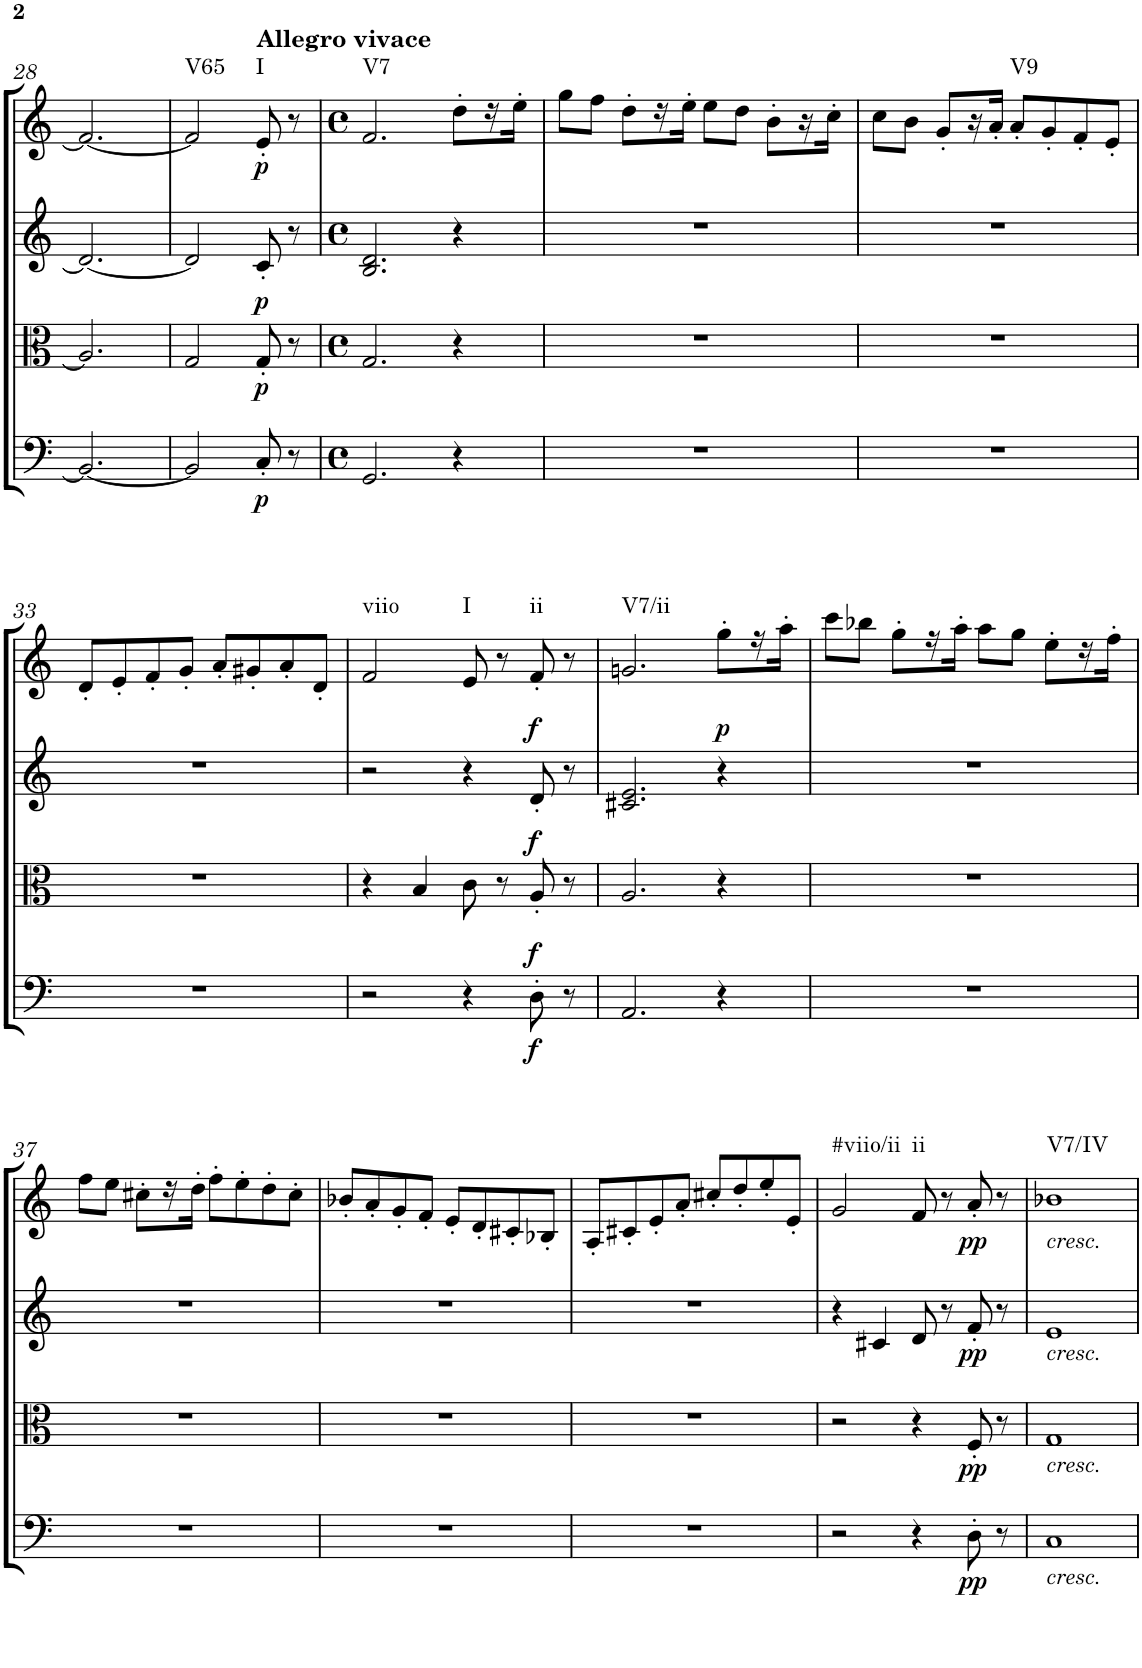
**kern	**dynam	**kern	**dynam	**kern	**dynam	**kern	**dynam	**harte
*part4	*part4	*part3	*part3	*part2	*part2	*part1	*part1	*part1
*staff4	*staff4	*staff3	*staff3	*staff2	*staff2	*staff1	*staff1	*
*I"Cello	*	*I"Viola	*	*I"2nd Violin	*	*I"1st Violin	*	*
*	*	*I'Vla	*	*I'Vln	*	*I'Vln	*	*
!!LO:PB:g=z
*clefF4	*	*clefC3	*	*clefG2	*	*clefG2	*	*
*k[]	*	*k[]	*	*k[]	*	*k[]	*	*
*M3/4	*	*M3/4	*	*M3/4	*	*M3/4	*	*
=28	=28	=28	=28	=28	=28	=28	=28	=28
2.BB/_	.	2.A-/]	.	2.d/_	.	2.f/_	.	.
=29	=29	=29	=29	=29	=29	=29	=29	=29
!	!	!	!	!	!	!	!	!LO:H:kt=V65
2BB/]	.	2G/	.	2d/]	.	2f/]	.	N
!	!	!	!	!	!	!LO:TX:a:B:t=Allegro vivace	!	!
!	!LO:DY:b	!	!LO:DY:b	!	!	!	!	!
!	!	!	!LO:DY:n=1:a	!	!	!	!LO:DY:b	!LO:H:kt=I
8C'/	p	8G'/	p p	8c'/	.	8e'/	p	N
8r	.	8r	.	8r	.	8r	.	.
=30	=30	=30	=30	=30	=30	=30	=30	=30
*M4/4	*	*M4/4	*	*M4/4	*	*M4/4	*	*
*met(c)	*	*met(c)	*	*met(c)	*	*met(c)	*	*
!	!	!	!	!	!	!	!	!LO:H:kt=V7
2.GG/	.	2.G/	.	2.B/ 2.d/	.	2.f/	.	N
4r	.	4r	.	4r	.	8dd'\L	.	.
.	.	.	.	.	.	16r	.	.
.	.	.	.	.	.	16ee'\JJ	.	.
=31	=31	=31	=31	=31	=31	=31	=31	=31
1r	.	1r	.	1r	.	8gg\L	.	.
.	.	.	.	.	.	8ff\J	.	.
.	.	.	.	.	.	8dd'\L	.	.
.	.	.	.	.	.	16r	.	.
.	.	.	.	.	.	16ee'\JJ	.	.
.	.	.	.	.	.	8ee\L	.	.
.	.	.	.	.	.	8dd\J	.	.
.	.	.	.	.	.	8b'\L	.	.
.	.	.	.	.	.	16r	.	.
.	.	.	.	.	.	16cc'\JJ	.	.
=32	=32	=32	=32	=32	=32	=32	=32	=32
1r	.	1r	.	1r	.	8cc\L	.	.
.	.	.	.	.	.	8b\J	.	.
.	.	.	.	.	.	8g'/L	.	.
.	.	.	.	.	.	16r	.	.
.	.	.	.	.	.	16a'/JJ	.	.
!	!	!	!	!	!	!	!	!LO:H:kt=V9
.	.	.	.	.	.	8a'/L	.	N
.	.	.	.	.	.	8g'/	.	.
.	.	.	.	.	.	8f'/	.	.
.	.	.	.	.	.	8e'/J	.	.
!!LO:LB:g=z
=33	=33	=33	=33	=33	=33	=33	=33	=33
1r	.	1r	.	1r	.	8d'/L	.	.
.	.	.	.	.	.	8e'/	.	.
.	.	.	.	.	.	8f'/	.	.
.	.	.	.	.	.	8g'/J	.	.
.	.	.	.	.	.	8a'/L	.	.
.	.	.	.	.	.	8g#X'/	.	.
.	.	.	.	.	.	8a'/	.	.
.	.	.	.	.	.	8d'/J	.	.
=34	=34	=34	=34	=34	=34	=34	=34	=34
!	!	!	!	!	!	!	!	!LO:H:kt=viio
2r	.	4r	.	2r	.	2f/	.	N
.	.	4B/	.	.	.	.	.	.
!	!	!	!	!	!	!	!	!LO:H:kt=I
4r	.	8c\	.	4r	.	8e/	.	N
.	.	8r	.	.	.	8r	.	.
!	!LO:DY:b	!	!	!	!	!	!	!
!	!LO:DY:n=1:a	!	!LO:DY:a	!	!LO:DY:a	!	!	!LO:H:kt=ii
8D'\	f f	8A'/	f	8d'/	f	8f'/	.	N
8r	.	8r	.	8r	.	8r	.	.
=35	=35	=35	=35	=35	=35	=35	=35	=35
!	!	!	!	!	!	!	!	!LO:H:kt=V7/ii
2.AA/	.	2.A/	.	2.c#X/ 2.e/	.	2.gn/	.	N
!	!	!	!	!	!LO:DY:a	!	!	!
4r	.	4r	.	4r	p	8gg'\L	.	.
.	.	.	.	.	.	16r	.	.
.	.	.	.	.	.	16aa'\JJ	.	.
=36	=36	=36	=36	=36	=36	=36	=36	=36
1r	.	1r	.	1r	.	8ccc\L	.	.
.	.	.	.	.	.	8bb-X\J	.	.
.	.	.	.	.	.	8gg'\L	.	.
.	.	.	.	.	.	16r	.	.
.	.	.	.	.	.	16aa'\JJ	.	.
.	.	.	.	.	.	8aa\L	.	.
.	.	.	.	.	.	8gg\J	.	.
.	.	.	.	.	.	8ee'\L	.	.
.	.	.	.	.	.	16r	.	.
.	.	.	.	.	.	16ff'\JJ	.	.
!!LO:LB:g=z
=37	=37	=37	=37	=37	=37	=37	=37	=37
1r	.	1r	.	1r	.	8ff\L	.	.
.	.	.	.	.	.	8ee\J	.	.
.	.	.	.	.	.	8cc#X'\L	.	.
.	.	.	.	.	.	16r	.	.
.	.	.	.	.	.	16dd'\JJ	.	.
.	.	.	.	.	.	8ff'\L	.	.
.	.	.	.	.	.	8ee'\	.	.
.	.	.	.	.	.	8dd'\	.	.
.	.	.	.	.	.	8cc#'\J	.	.
=38	=38	=38	=38	=38	=38	=38	=38	=38
1r	.	1r	.	1r	.	8b-X'/L	.	.
.	.	.	.	.	.	8a'/	.	.
.	.	.	.	.	.	8g'/	.	.
.	.	.	.	.	.	8f'/J	.	.
.	.	.	.	.	.	8e'/L	.	.
.	.	.	.	.	.	8d'/	.	.
.	.	.	.	.	.	8c#X'/	.	.
.	.	.	.	.	.	8B-X'/J	.	.
=39	=39	=39	=39	=39	=39	=39	=39	=39
1r	.	1r	.	1r	.	8A'/L	.	.
.	.	.	.	.	.	8c#X'/	.	.
.	.	.	.	.	.	8e'/	.	.
.	.	.	.	.	.	8a'/J	.	.
.	.	.	.	.	.	8cc#X'/L	.	.
.	.	.	.	.	.	8dd'/	.	.
.	.	.	.	.	.	8ee'/	.	.
.	.	.	.	.	.	8e'/J	.	.
=40	=40	=40	=40	=40	=40	=40	=40	=40
!	!	!	!	!	!	!	!	!LO:H:kt=#viio/ii
2r	.	2r	.	4r	.	2g/	.	N
.	.	.	.	4c#X/	.	.	.	.
!	!	!	!	!	!	!	!	!LO:H:kt=ii
4r	.	4r	.	8d/	.	8f/	.	N
.	.	.	.	8r	.	8r	.	.
!	!LO:DY:b	!	!LO:DY:b	!	!LO:DY:b	!	!LO:DY:b	!
8D'\	pp	8F'/	pp	8f'/	pp	8a'/	pp	.
8r	.	8r	.	8r	.	8r	.	.
=41	=41	=41	=41	=41	=41	=41	=41	=41
!	!	!	!	!	!	!LO:TX:b:i:t=cresc.	!	!
!	!	!	!	!LO:TX:b:i:t=cresc.	!	!	!	!
!	!	!LO:TX:b:i:t=cresc.	!	!	!	!	!	!
!LO:TX:b:i:t=cresc.	!	!	!	!	!	!	!	!LO:H:kt=V7/IV
1C	.	1G	.	1e	.	1b-X	.	N
=	=	=	=	=	=	=	=	=
*-	*-	*-	*-	*-	*-	*-	*-	*-
